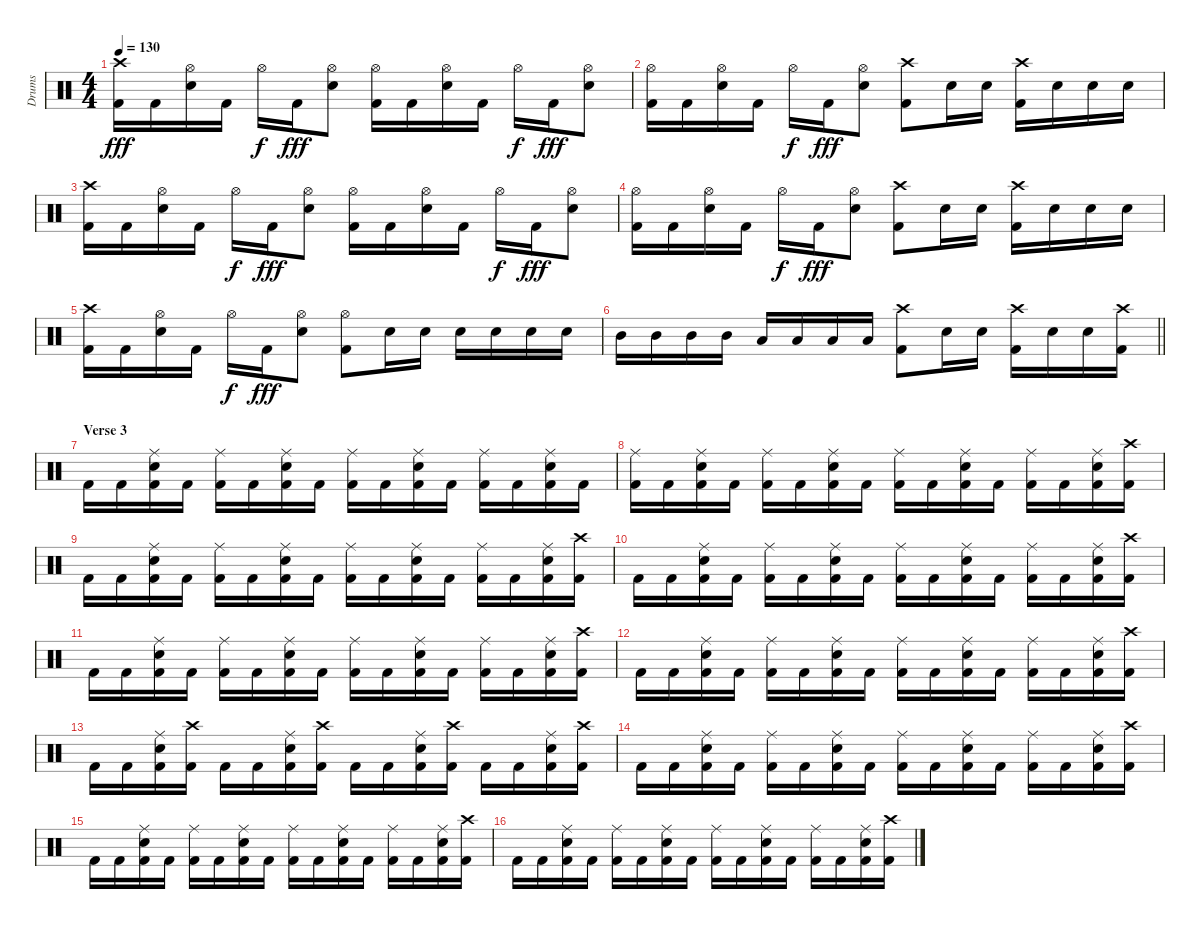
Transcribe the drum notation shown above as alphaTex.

\track ("Drums" "Drums") {instrument percussion}
\staff {score}
\articulation defaults
\ts (4 4)
\tempo 130
\clef neutral
\ks c
("Crash high (hit)" "Kick (hit) 2").16{dy fff} "Kick (hit) 2".16 ("Hi-Hat (open)" "Snare (hit) 2").16 "Kick (hit) 2".16 "Hi-Hat (open)".16{dy f} "Kick (hit) 2".16{dy fff} ("Hi-Hat (open)" "Snare (hit) 2").8 ("Hi-Hat (open)" "Kick (hit) 2").16 "Kick (hit) 2".16 ("Hi-Hat (open)" "Snare (hit) 2").16 "Kick (hit) 2".16 "Hi-Hat (open)".16{dy f} "Kick (hit) 2".16{dy fff} ("Hi-Hat (open)" "Snare (hit) 2").8 |
("Hi-Hat (open)" "Kick (hit) 2").16 "Kick (hit) 2".16 ("Hi-Hat (open)" "Snare (hit) 2").16 "Kick (hit) 2".16 "Hi-Hat (open)".16{dy f} "Kick (hit) 2".16{dy fff} ("Hi-Hat (open)" "Snare (hit) 2").8 ("Crash high (hit)" "Kick (hit) 2").8 "Snare (hit) 2".16 "Snare (hit) 2".16 ("Crash high (hit)" "Kick (hit) 2").16 "Snare (hit) 2".16 "Snare (hit) 2".16 "Snare (hit) 2".16 |
("Crash high (hit)" "Kick (hit) 2").16 "Kick (hit) 2".16 ("Hi-Hat (open)" "Snare (hit) 2").16 "Kick (hit) 2".16 "Hi-Hat (open)".16{dy f} "Kick (hit) 2".16{dy fff} ("Hi-Hat (open)" "Snare (hit) 2").8 ("Hi-Hat (open)" "Kick (hit) 2").16 "Kick (hit) 2".16 ("Hi-Hat (open)" "Snare (hit) 2").16 "Kick (hit) 2".16 "Hi-Hat (open)".16{dy f} "Kick (hit) 2".16{dy fff} ("Hi-Hat (open)" "Snare (hit) 2").8 |
("Hi-Hat (open)" "Kick (hit) 2").16 "Kick (hit) 2".16 ("Hi-Hat (open)" "Snare (hit) 2").16 "Kick (hit) 2".16 "Hi-Hat (open)".16{dy f} "Kick (hit) 2".16{dy fff} ("Hi-Hat (open)" "Snare (hit) 2").8 ("Crash high (hit)" "Kick (hit) 2").8 "Snare (hit) 2".16 "Snare (hit) 2".16 ("Crash high (hit)" "Kick (hit) 2").16 "Snare (hit) 2".16 "Snare (hit) 2".16 "Snare (hit) 2".16 |
("Crash high (hit)" "Kick (hit) 2").16 "Kick (hit) 2".16 ("Hi-Hat (open)" "Snare (hit) 2").16 "Kick (hit) 2".16 "Hi-Hat (open)".16{dy f} "Kick (hit) 2".16{dy fff} ("Hi-Hat (open)" "Snare (hit) 2").8 ("Hi-Hat (open)" "Kick (hit) 2").8 "Snare (hit) 2".16 "Snare (hit) 2".16 "Snare (hit) 2".16 "Snare (hit) 2".16 "Snare (hit) 2".16 "Snare (hit) 2".16 |
\barLineRight lightlight "Mid Tom (hit)".16 "Mid Tom (hit)".16 "Mid Tom (hit)".16 "Mid Tom (hit)".16 "Low Tom (hit)".16 "Low Tom (hit)".16 "Low Tom (hit)".16 "Low Tom (hit)".16
("Crash high (hit)" "Kick (hit) 2").8 "Snare (hit) 2".16 "Snare (hit) 2".16 ("Crash high (hit)" "Kick (hit) 2").16 "Snare (hit) 2".16 "Snare (hit) 2".16 ("Crash high (hit)" "Kick (hit) 2").16 |
\section ("" "Verse 3")
"Kick (hit) 2".16 "Kick (hit) 2".16 ("Ride (middle)" "Snare (hit) 2" "Kick (hit) 2").16 "Kick (hit) 2".16 ("Ride (middle)" "Kick (hit) 2").16 "Kick (hit) 2".16 ("Ride (middle)" "Snare (hit) 2" "Kick (hit) 2").16 "Kick (hit) 2".16 ("Ride (middle)" "Kick (hit) 2").16 "Kick (hit) 2".16 ("Ride (middle)" "Snare (hit) 2" "Kick (hit) 2").16 "Kick (hit) 2".16 ("Ride (middle)" "Kick (hit) 2").16 "Kick (hit) 2".16 ("Ride (middle)" "Snare (hit) 2" "Kick (hit) 2").16 "Kick (hit) 2".16 |
("Ride (middle)" "Kick (hit) 2").16 "Kick (hit) 2".16 ("Ride (middle)" "Snare (hit) 2" "Kick (hit) 2").16 "Kick (hit) 2".16 ("Ride (middle)" "Kick (hit) 2").16 "Kick (hit) 2".16 ("Ride (middle)" "Snare (hit) 2" "Kick (hit) 2").16 "Kick (hit) 2".16 ("Ride (middle)" "Kick (hit) 2").16 "Kick (hit) 2".16 ("Ride (middle)" "Snare (hit) 2" "Kick (hit) 2").16 "Kick (hit) 2".16 ("Ride (middle)" "Kick (hit) 2").16 "Kick (hit) 2".16 ("Ride (middle)" "Snare (hit) 2" "Kick (hit) 2").16 ("Crash high (hit)" "Kick (hit) 2").16 |
"Kick (hit) 2".16 "Kick (hit) 2".16 ("Ride (middle)" "Snare (hit) 2" "Kick (hit) 2").16 "Kick (hit) 2".16 ("Ride (middle)" "Kick (hit) 2").16 "Kick (hit) 2".16 ("Ride (middle)" "Snare (hit) 2" "Kick (hit) 2").16 "Kick (hit) 2".16 ("Ride (middle)" "Kick (hit) 2").16 "Kick (hit) 2".16 ("Ride (middle)" "Snare (hit) 2" "Kick (hit) 2").16 "Kick (hit) 2".16 ("Ride (middle)" "Kick (hit) 2").16 "Kick (hit) 2".16 ("Ride (middle)" "Snare (hit) 2" "Kick (hit) 2").16 ("Crash high (hit)" "Kick (hit) 2").16 |
"Kick (hit) 2".16 "Kick (hit) 2".16 ("Ride (middle)" "Snare (hit) 2" "Kick (hit) 2").16 "Kick (hit) 2".16 ("Ride (middle)" "Kick (hit) 2").16 "Kick (hit) 2".16 ("Ride (middle)" "Snare (hit) 2" "Kick (hit) 2").16 "Kick (hit) 2".16 ("Ride (middle)" "Kick (hit) 2").16 "Kick (hit) 2".16 ("Ride (middle)" "Snare (hit) 2" "Kick (hit) 2").16 "Kick (hit) 2".16 ("Ride (middle)" "Kick (hit) 2").16 "Kick (hit) 2".16 ("Ride (middle)" "Snare (hit) 2" "Kick (hit) 2").16 ("Crash high (hit)" "Kick (hit) 2").16 |
"Kick (hit) 2".16 "Kick (hit) 2".16 ("Ride (middle)" "Snare (hit) 2" "Kick (hit) 2").16 "Kick (hit) 2".16 ("Ride (middle)" "Kick (hit) 2").16 "Kick (hit) 2".16 ("Ride (middle)" "Snare (hit) 2" "Kick (hit) 2").16 "Kick (hit) 2".16 ("Ride (middle)" "Kick (hit) 2").16 "Kick (hit) 2".16 ("Ride (middle)" "Snare (hit) 2" "Kick (hit) 2").16 "Kick (hit) 2".16 ("Ride (middle)" "Kick (hit) 2").16 "Kick (hit) 2".16 ("Ride (middle)" "Snare (hit) 2" "Kick (hit) 2").16 ("Crash high (hit)" "Kick (hit) 2").16 |
"Kick (hit) 2".16 "Kick (hit) 2".16 ("Ride (middle)" "Snare (hit) 2" "Kick (hit) 2").16 "Kick (hit) 2".16 ("Ride (middle)" "Kick (hit) 2").16 "Kick (hit) 2".16 ("Ride (middle)" "Snare (hit) 2" "Kick (hit) 2").16 "Kick (hit) 2".16 ("Ride (middle)" "Kick (hit) 2").16 "Kick (hit) 2".16 ("Ride (middle)" "Snare (hit) 2" "Kick (hit) 2").16 "Kick (hit) 2".16 ("Ride (middle)" "Kick (hit) 2").16 "Kick (hit) 2".16 ("Ride (middle)" "Snare (hit) 2" "Kick (hit) 2").16 ("Crash high (hit)" "Kick (hit) 2").16 |
"Kick (hit) 2".16 "Kick (hit) 2".16 ("Ride (middle)" "Snare (hit) 2" "Kick (hit) 2").16 ("Crash high (hit)" "Kick (hit) 2").16 "Kick (hit) 2".16 "Kick (hit) 2".16 ("Ride (middle)" "Snare (hit) 2" "Kick (hit) 2").16 ("Crash high (hit)" "Kick (hit) 2").16 "Kick (hit) 2".16 "Kick (hit) 2".16 ("Ride (middle)" "Snare (hit) 2" "Kick (hit) 2").16 ("Crash high (hit)" "Kick (hit) 2").16 "Kick (hit) 2".16 "Kick (hit) 2".16 ("Ride (middle)" "Snare (hit) 2" "Kick (hit) 2").16 ("Crash high (hit)" "Kick (hit) 2").16 |
"Kick (hit) 2".16 "Kick (hit) 2".16 ("Ride (middle)" "Snare (hit) 2" "Kick (hit) 2").16 "Kick (hit) 2".16 ("Ride (middle)" "Kick (hit) 2").16 "Kick (hit) 2".16 ("Ride (middle)" "Snare (hit) 2" "Kick (hit) 2").16 "Kick (hit) 2".16 ("Ride (middle)" "Kick (hit) 2").16 "Kick (hit) 2".16 ("Ride (middle)" "Snare (hit) 2" "Kick (hit) 2").16 "Kick (hit) 2".16 ("Ride (middle)" "Kick (hit) 2").16 "Kick (hit) 2".16 ("Ride (middle)" "Snare (hit) 2" "Kick (hit) 2").16 ("Crash high (hit)" "Kick (hit) 2").16 |
"Kick (hit) 2".16 "Kick (hit) 2".16 ("Ride (middle)" "Snare (hit) 2" "Kick (hit) 2").16 "Kick (hit) 2".16 ("Ride (middle)" "Kick (hit) 2").16 "Kick (hit) 2".16 ("Ride (middle)" "Snare (hit) 2" "Kick (hit) 2").16 "Kick (hit) 2".16 ("Ride (middle)" "Kick (hit) 2").16 "Kick (hit) 2".16 ("Ride (middle)" "Snare (hit) 2" "Kick (hit) 2").16 "Kick (hit) 2".16 ("Ride (middle)" "Kick (hit) 2").16 "Kick (hit) 2".16 ("Ride (middle)" "Snare (hit) 2" "Kick (hit) 2").16 ("Crash high (hit)" "Kick (hit) 2").16 |
"Kick (hit) 2".16 "Kick (hit) 2".16 ("Ride (middle)" "Snare (hit) 2" "Kick (hit) 2").16 "Kick (hit) 2".16 ("Ride (middle)" "Kick (hit) 2").16 "Kick (hit) 2".16 ("Ride (middle)" "Snare (hit) 2" "Kick (hit) 2").16 "Kick (hit) 2".16 ("Ride (middle)" "Kick (hit) 2").16 "Kick (hit) 2".16 ("Ride (middle)" "Snare (hit) 2" "Kick (hit) 2").16 "Kick (hit) 2".16 ("Ride (middle)" "Kick (hit) 2").16 "Kick (hit) 2".16 ("Ride (middle)" "Snare (hit) 2" "Kick (hit) 2").16 ("Crash high (hit)" "Kick (hit) 2").16
